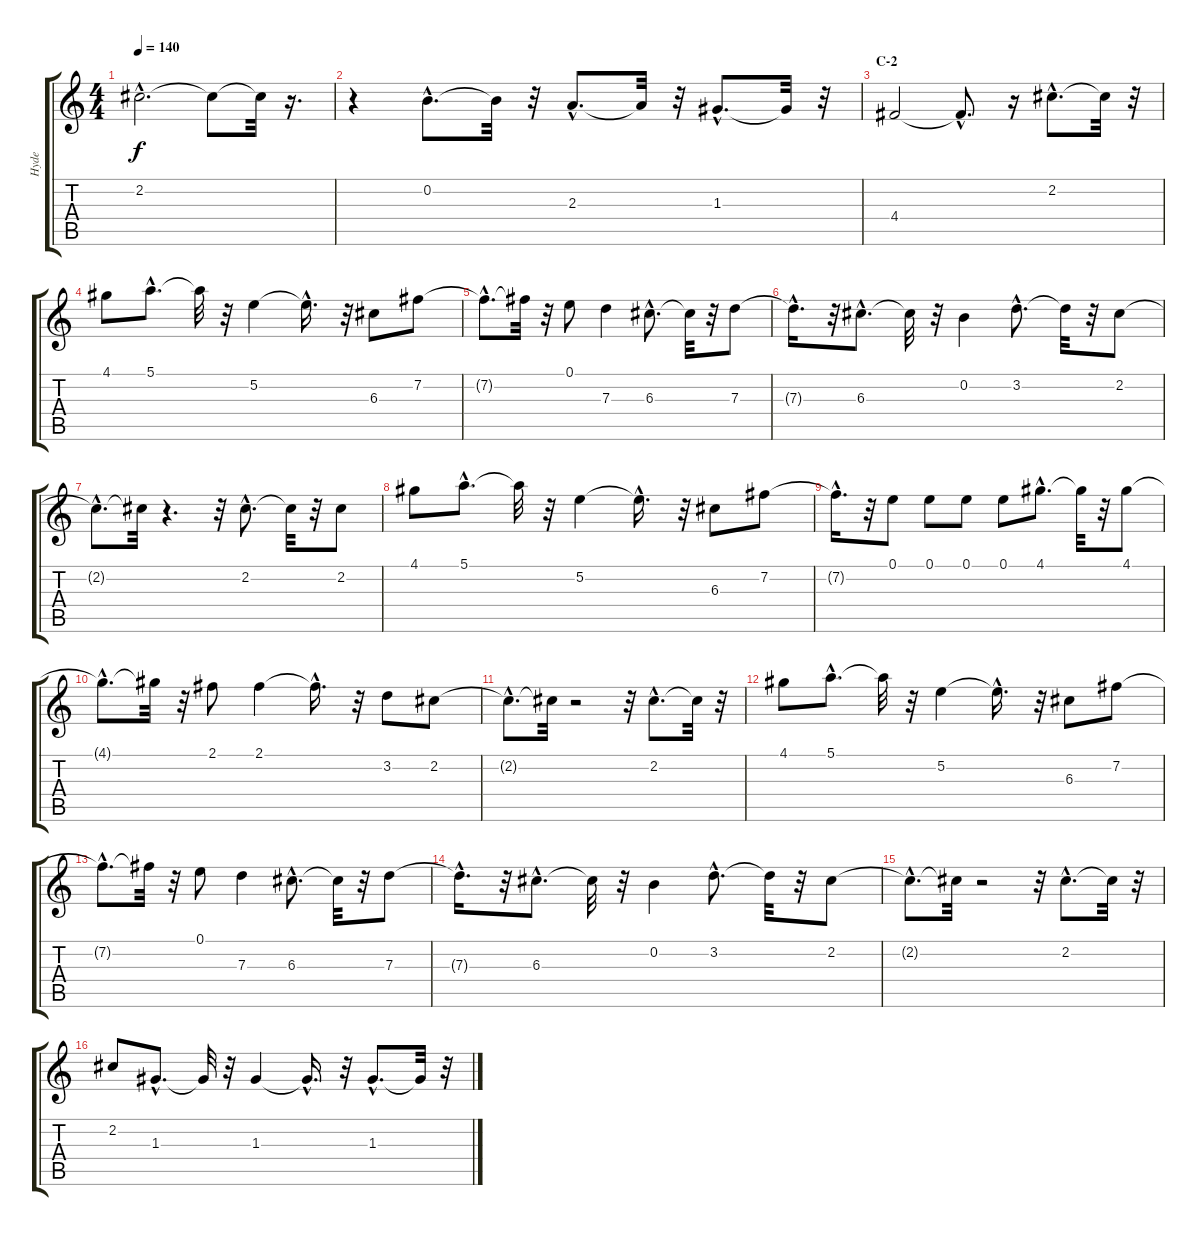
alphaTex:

\track ("Hyde" "Hyde") {instrument acousticguitarnylon}
\staff {score tabs}
\tuning (E4 B3 G3 D3 A2 E2) {hide}
\ts (4 4)
\tempo 140
\clef g2
\ks c
2.2{hac t}.2{d dy f} 2.2{t}.8 2.2{t}.32 r.16{d} |
r.4 0.2{hac}.8{d} 0.2{t}.32 r.32 2.3{hac}.8{d} 2.3{t}.32 r.32 1.3{hac}.8{d} 1.3{t}.32 r.32 |
\section ("" "C-2")
4.4.2 4.4{hac t}.8{d} r.16 2.2{hac}.8{d} 2.2{t}.32 r.32 |
4.1.8 5.1{hac}.8{d} 5.1{t}.32 r.32 5.2.4 5.2{hac t}.16{d} r.32 6.3.8 7.2.8 |
7.2{hac t}.8{d} 7.2{t}.32 r.32 0.1.8 7.3.4 6.3{hac}.8{d} 6.3{t}.32 r.32 7.3.8 |
7.3{hac t}.16{d} r.32 6.3{hac}.8{d} 6.3{t}.32 r.32 0.2.4 3.2{hac}.8{d} 3.2{t}.32 r.32 2.2.8 |
2.2{hac t}.8{d} 2.2{t}.32 r.4{d} r.32 2.2{hac}.8{d} 2.2{t}.32 r.32 2.2.8 |
4.1.8 5.1{hac}.8{d} 5.1{t}.32 r.32 5.2.4 5.2{hac t}.16{d} r.32 6.3.8 7.2.8 |
7.2{hac t}.16{d} r.32 0.1.8 0.1.8 0.1.8 0.1.8 4.1{hac}.8{d} 4.1{t}.32 r.32 4.1.8 |
4.1{hac t}.8{d} 4.1{t}.32 r.32 2.1.8 2.1.4 2.1{hac t}.16{d} r.32 3.2.8 2.2.8 |
2.2{hac t}.8{d} 2.2{t}.32 r.2 r.32 2.2{hac}.8{d} 2.2{t}.32 r.32 |
4.1.8 5.1{hac}.8{d} 5.1{t}.32 r.32 5.2.4 5.2{hac t}.16{d} r.32 6.3.8 7.2.8 |
7.2{hac t}.8{d} 7.2{t}.32 r.32 0.1.8 7.3.4 6.3{hac}.8{d} 6.3{t}.32 r.32 7.3.8 |
7.3{hac t}.16{d} r.32 6.3{hac}.8{d} 6.3{t}.32 r.32 0.2.4 3.2{hac}.8{d} 3.2{t}.32 r.32 2.2.8 |
2.2{hac t}.8{d} 2.2{t}.32 r.2 r.32 2.2{hac}.8{d} 2.2{t}.32 r.32 |
2.2.8 1.3{hac}.8{d} 1.3{t}.32 r.32 1.3.4 1.3{hac t}.16{d} r.32 1.3{hac}.8{d} 1.3{t}.32 r.32
